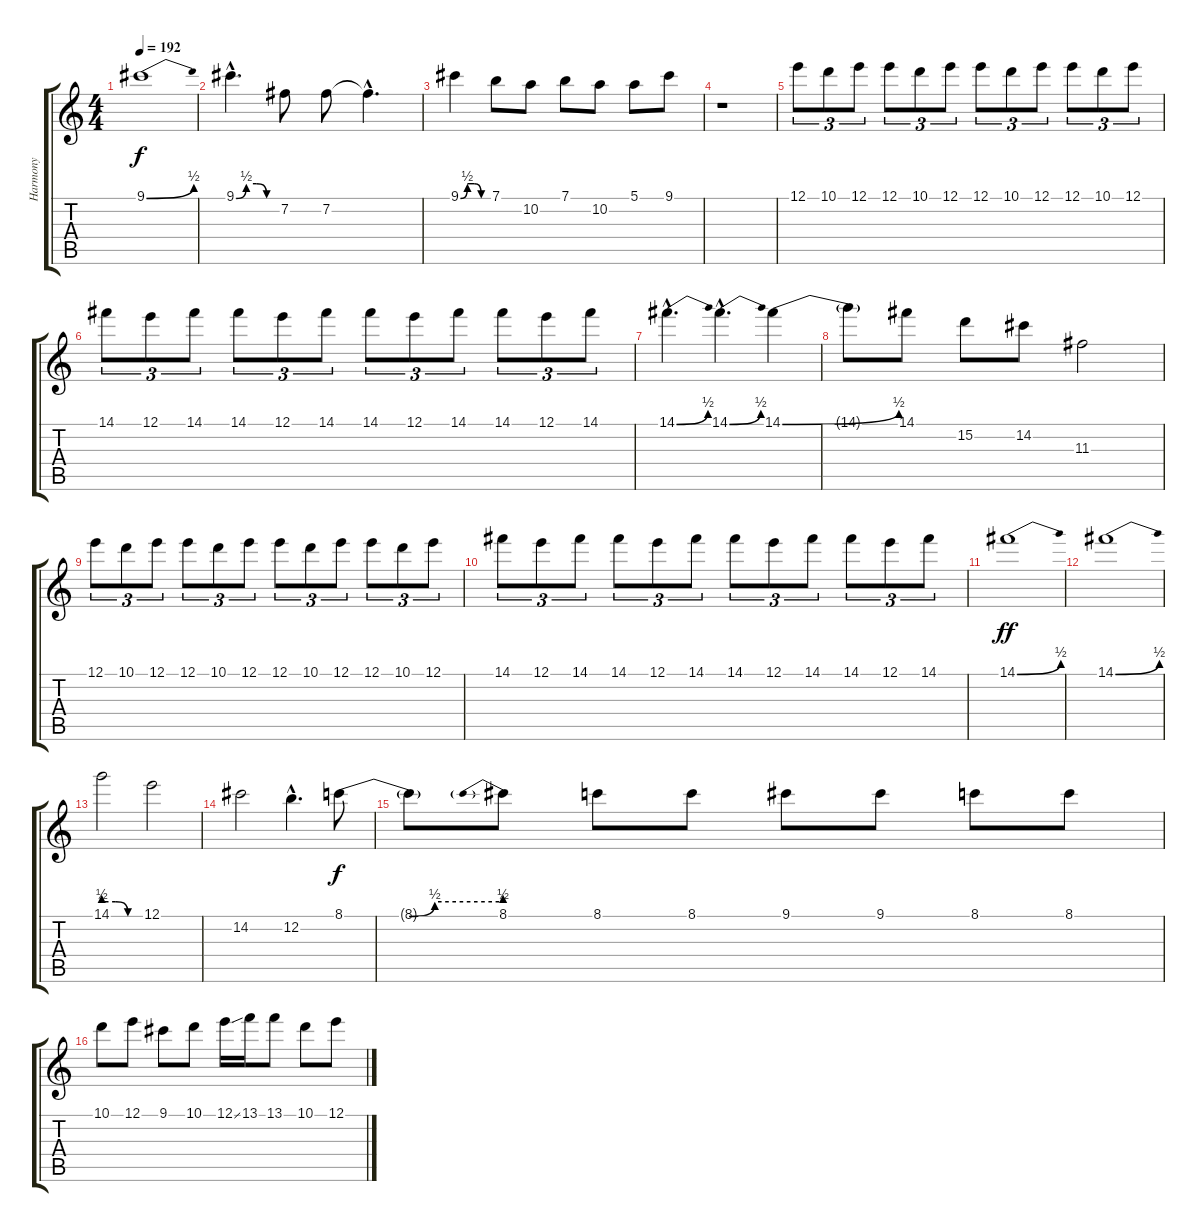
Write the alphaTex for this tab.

\track ("Harmony" "Harmony") {instrument overdrivenguitar}
\staff {score tabs}
\tuning (E4 B3 G3 D3 A2 E2) {hide}
\ts (4 4)
\tempo 192
\clef g2
\ks c
9.1{be (bend 0 0 60 2)}.1{dy f} |
9.1{be (custom 0 0 15 2 30 2 45 0 60 0) hac}.4{d} 7.2.8 7.2.8 7.2{hac t}.4{d} |
9.1{be (custom 0 0 15 2 30 2 45 0 60 0)}.4 7.1.8 10.2.8 7.1.8 10.2.8 5.1.8 9.1.8 |
r.1 |
12.1.8{tu (3 2)} 10.1.8{tu (3 2)} 12.1.8{tu (3 2)} 12.1.8{tu (3 2)} 10.1.8{tu (3 2)} 12.1.8{tu (3 2)} 12.1.8{tu (3 2)} 10.1.8{tu (3 2)} 12.1.8{tu (3 2)} 12.1.8{tu (3 2)} 10.1.8{tu (3 2)} 12.1.8{tu (3 2)} |
14.1.8{tu (3 2)} 12.1.8{tu (3 2)} 14.1.8{tu (3 2)} 14.1.8{tu (3 2)} 12.1.8{tu (3 2)} 14.1.8{tu (3 2)} 14.1.8{tu (3 2)} 12.1.8{tu (3 2)} 14.1.8{tu (3 2)} 14.1.8{tu (3 2)} 12.1.8{tu (3 2)} 14.1.8{tu (3 2)} |
14.1{be (bend 0 0 60 2) hac}.4{d} 14.1{be (bend 0 0 60 2) hac}.4{d} 14.1{be (bend 0 0 60 2)}.4 |
14.1{t}.8 14.1.8 15.2.8 14.2.8 11.3.2 |
12.1.8{tu (3 2)} 10.1.8{tu (3 2)} 12.1.8{tu (3 2)} 12.1.8{tu (3 2)} 10.1.8{tu (3 2)} 12.1.8{tu (3 2)} 12.1.8{tu (3 2)} 10.1.8{tu (3 2)} 12.1.8{tu (3 2)} 12.1.8{tu (3 2)} 10.1.8{tu (3 2)} 12.1.8{tu (3 2)} |
14.1.8{tu (3 2)} 12.1.8{tu (3 2)} 14.1.8{tu (3 2)} 14.1.8{tu (3 2)} 12.1.8{tu (3 2)} 14.1.8{tu (3 2)} 14.1.8{tu (3 2)} 12.1.8{tu (3 2)} 14.1.8{tu (3 2)} 14.1.8{tu (3 2)} 12.1.8{tu (3 2)} 14.1.8{tu (3 2)} |
14.1{be (bend 0 0 60 2)}.1{dy ff} |
14.1{be (bend 0 0 60 2)}.1 |
14.1{be (custom 0 2 20 2 40 0 60 0)}.2 12.1.2 |
14.2.2 12.2{hac}.4{d} 8.1{be (custom 0 0 25 0 35 2 60 2)}.8{dy f} |
8.1{t}.8 8.1{be (prebend 0 2 60 2)}.8 8.1.8 8.1.8 9.1.8 9.1.8 8.1.8 8.1.8 |
10.1.8 12.1.8 9.1.8 10.1.8 12.1{ss}.16 13.1.16 13.1.8 10.1.8 12.1.8
